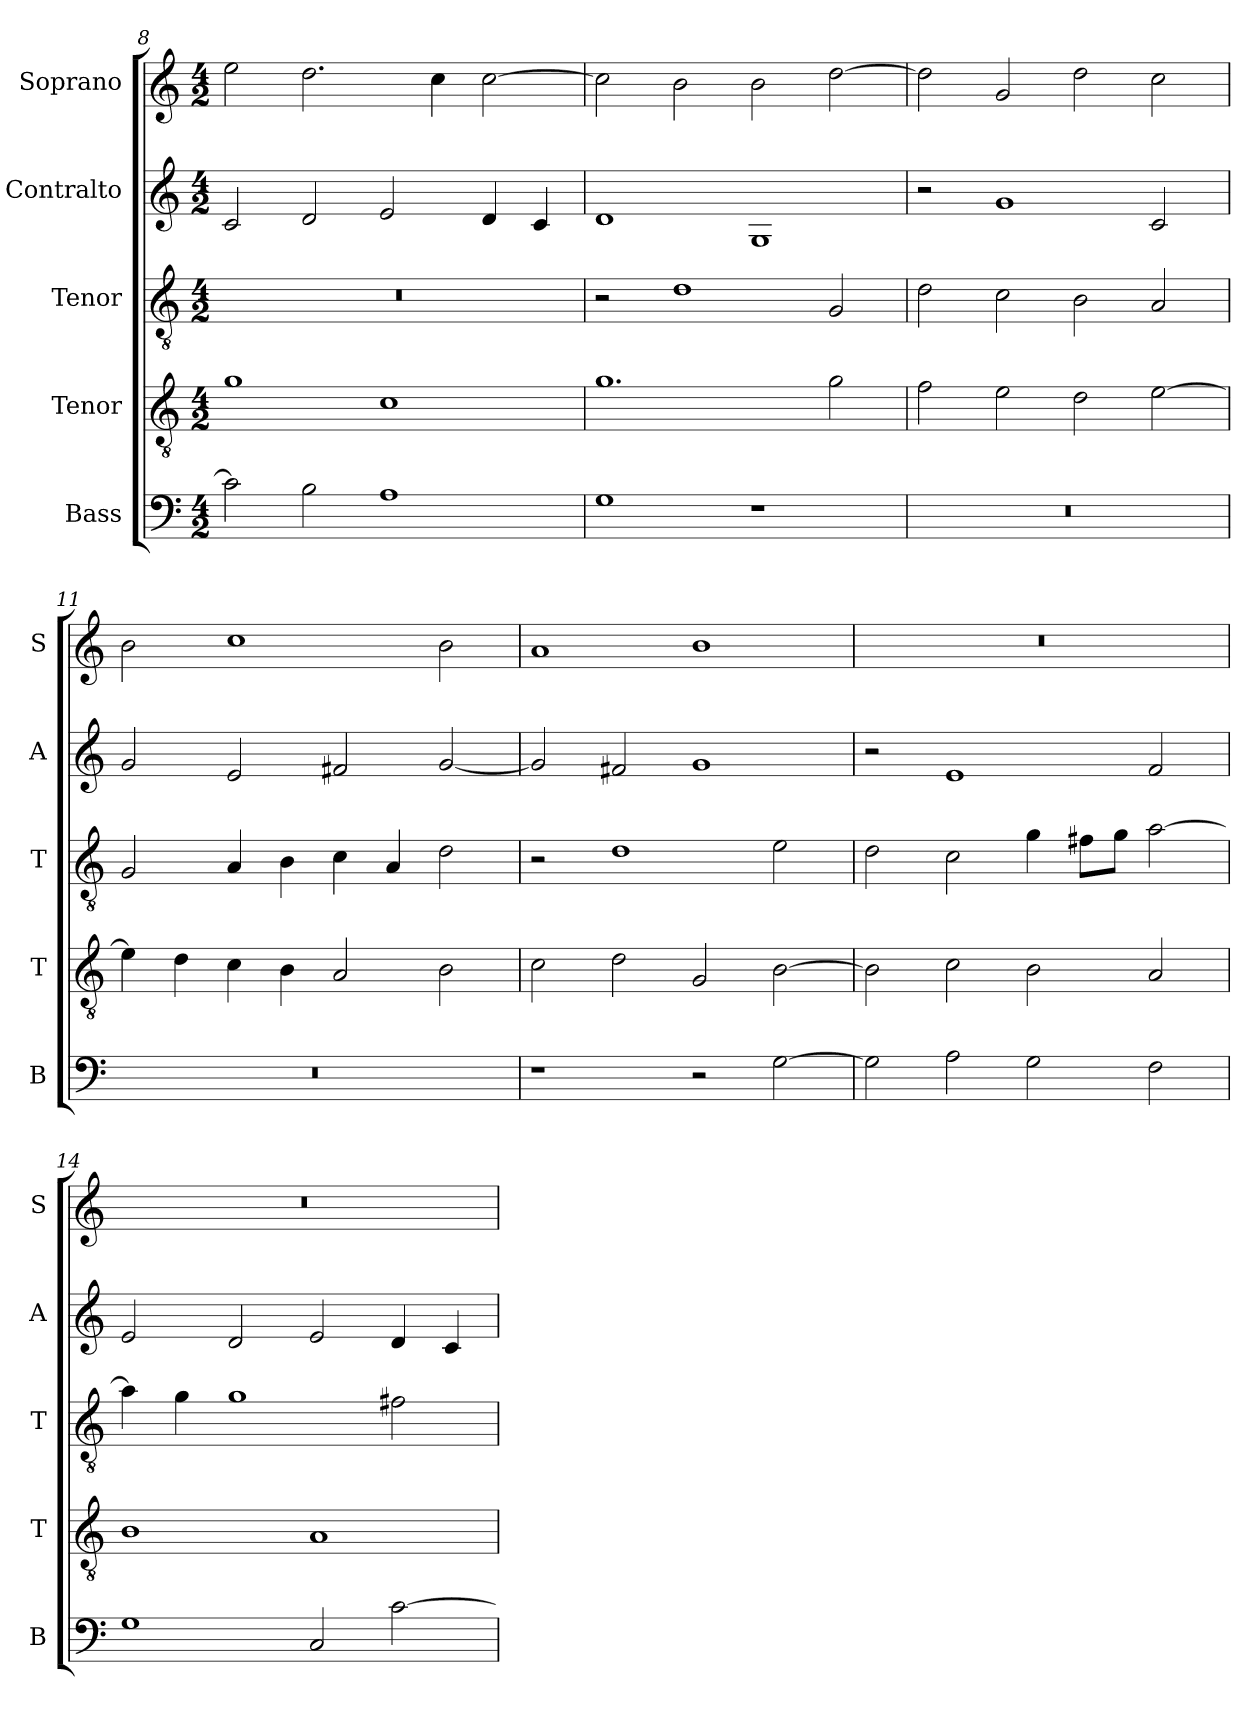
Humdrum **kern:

**kern	**kern	**kern	**kern	**kern
*part5	*part4	*part3	*part2	*part1
*staff5	*staff4	*staff3	*staff2	*staff1
*I"Bass	*I"Tenor	*I"Tenor	*I"Contralto	*I"Soprano
*I'B	*I'T	*I'T	*I'A	*I'S
*clefF4	*clefGv2	*clefGv2	*clefG2	*clefG2
*k[]	*k[]	*k[]	*k[]	*k[]
*G:mix	*G:mix	*G:mix	*G:mix	*G:mix
*M4/2	*M4/2	*M4/2	*M4/2	*M4/2
=8	=8	=8	=8	=8
2c]	1g	0r	2c	2ee
2B	.	.	2d	2.dd
1A	1c	.	2e	.
.	.	.	.	4cc
.	.	.	4d	[2cc
.	.	.	4c	.
=9	=9	=9	=9	=9
1G	1.g	2r	1d	2cc]
.	.	1d	.	2b
1r	.	.	1G	2b
.	2g	2G	.	[2dd
=10	=10	=10	=10	=10
0r	2f	2d	2r	2dd]
.	2e	2c	1g	2g
.	2d	2B	.	2dd
.	[2e	2A	2c	2cc
=11	=11	=11	=11	=11
0r	4e]	2G	2g	2b
.	4d	.	.	.
.	4c	4A	2e	1cc
.	4B	4B	.	.
.	2A	4c	2f#X	.
.	.	4A	.	.
.	2B	2d	[2g	2b
=12	=12	=12	=12	=12
1r	2c	2r	2g]	1a
.	2d	1d	2f#X	.
2r	2G	.	1g	1b
[2G	[2B	2e	.	.
=13	=13	=13	=13	=13
2G]	2B]	2d	2r	0r
2A	2c	2c	1e	.
2G	2B	4g	.	.
.	.	8f#X\L	.	.
.	.	8g\J	.	.
2F	2A	[2a	2f	.
=14	=14	=14	=14	=14
1G	1B	4a]	2e	0r
.	.	4g	.	.
.	.	1g	2d	.
2C	1A	.	2e	.
[2c	.	2f#X	4d	.
.	.	.	4c	.
=	=	=	=	=
*-	*-	*-	*-	*-
